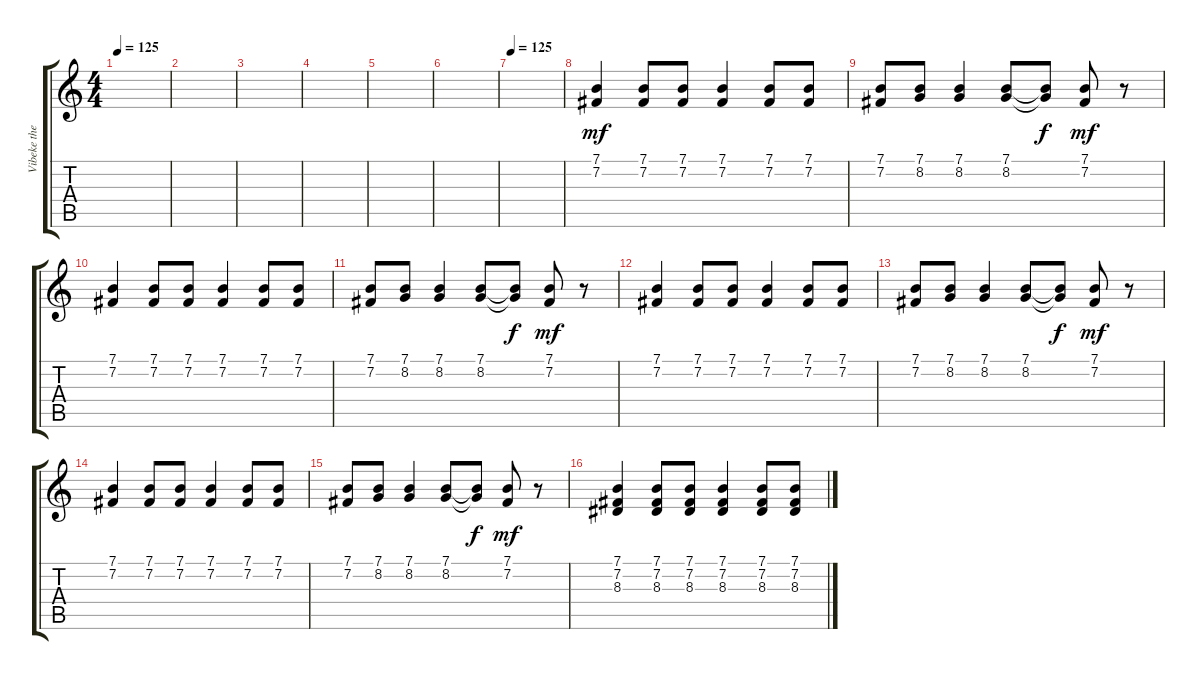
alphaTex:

\track ("Vibeke the queen" "Vibeke the") {instrument synthvoice}
\staff {score tabs}
\tuning (E4 B3 G3 D3 A2 E2) {hide}
\ts (4 4)
\tempo 125
\clef g2
\ks c
|
|
|
|
|
|
\tempo 125
|
(7.1 7.2).4{dy mf volume 7} (7.1 7.2).8 (7.1 7.2).8 (7.1 7.2).4 (7.1 7.2).8 (7.1 7.2).8 |
(7.1 7.2).8 (7.1 8.2).8 (7.1 8.2).4 (7.1 8.2).8 (7.1{t} 8.2{t}).8{dy f} (7.1 7.2).8{dy mf} r.8 |
(7.1 7.2).4 (7.1 7.2).8 (7.1 7.2).8 (7.1 7.2).4 (7.1 7.2).8 (7.1 7.2).8 |
(7.1 7.2).8 (7.1 8.2).8 (7.1 8.2).4 (7.1 8.2).8 (7.1{t} 8.2{t}).8{dy f} (7.1 7.2).8{dy mf} r.8 |
(7.1 7.2).4{volume 9} (7.1 7.2).8 (7.1 7.2).8 (7.1 7.2).4 (7.1 7.2).8 (7.1 7.2).8 |
(7.1 7.2).8 (7.1 8.2).8 (7.1 8.2).4 (7.1 8.2).8 (7.1{t} 8.2{t}).8{dy f} (7.1 7.2).8{dy mf} r.8 |
(7.1 7.2).4 (7.1 7.2).8 (7.1 7.2).8 (7.1 7.2).4 (7.1 7.2).8 (7.1 7.2).8 |
(7.1 7.2).8 (7.1 8.2).8 (7.1 8.2).4 (7.1 8.2).8 (7.1{t} 8.2{t}).8{dy f} (7.1 7.2).8{dy mf} r.8 |
(7.1 7.2 8.3).4{volume 11} (7.1 7.2 8.3).8 (7.1 7.2 8.3).8 (7.1 7.2 8.3).4 (7.1 7.2 8.3).8 (7.1 7.2 8.3).8
